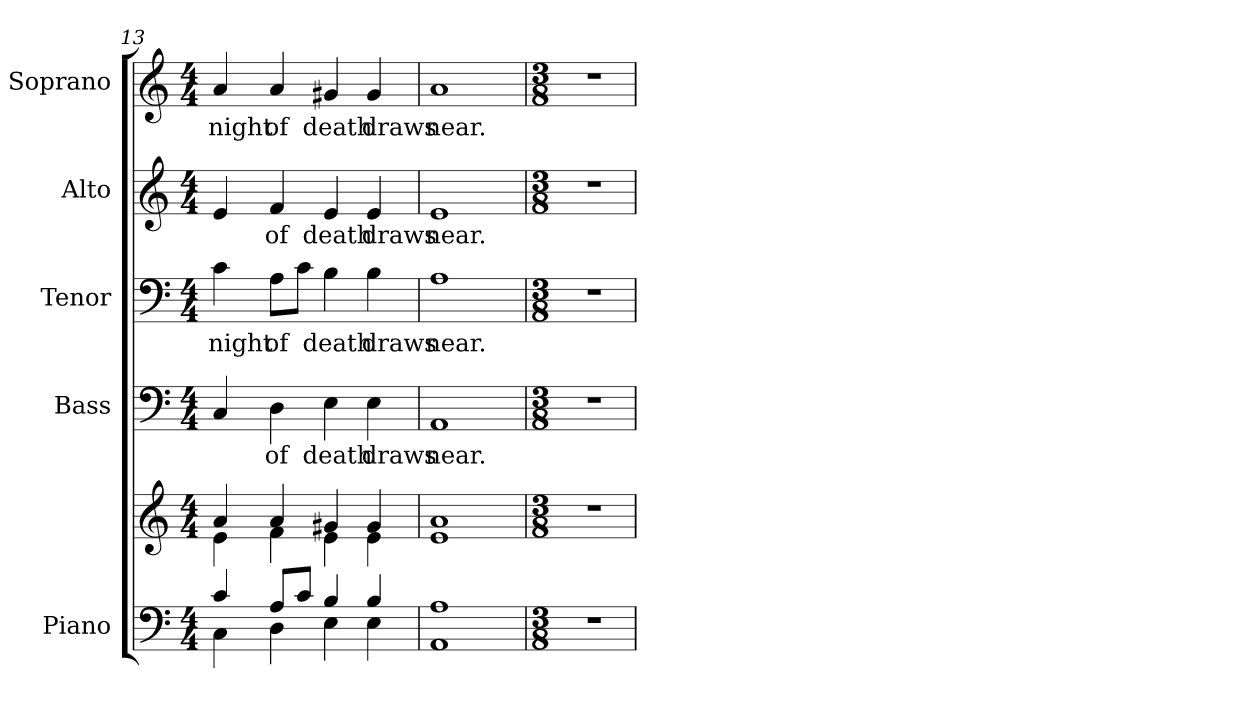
**kern	**kern	**kern	**text	**kern	**text	**kern	**text	**kern	**text
*part5	*part5	*part4	*part4	*part3	*part3	*part2	*part2	*part1	*part1
*staff6	*staff5	*staff4	*staff4	*staff3	*staff3	*staff2	*staff2	*staff1	*staff1
*I"Piano	*	*I"Bass	*	*I"Tenor	*	*I"Alto	*	*I"Soprano	*
*I'Pno.	*	*I'B.	*	*I'T.	*	*I'A.	*	*I'S.	*
!!LO:PB:g=z
*clefF4	*clefG2	*clefF4	*	*clefF4	*	*clefG2	*	*clefG2	*
*k[]	*k[]	*k[]	*	*k[]	*	*k[]	*	*k[]	*
*C:	*C:	*C:	*	*C:	*	*C:	*	*C:	*
*M4/4	*M4/4	*M4/4	*	*M4/4	*	*M4/4	*	*M4/4	*
=13	=13	=13	=13	=13	=13	=13	=13	=13	=13
*^	*^	*	*	*	*	*	*	*	*
!	!	!	!	!	!	!	!LO:LY:b:color=#000000	!	!	!	!
!	!	!	!	!	!	!	!	!	!	!	!LO:LY:b:color=#000000
4ci/	4Ci\	4ai/	4ei\	4Ci/	.	4ci\	night	4ei/	.	4ai/	night
!	!	!	!	!	!LO:LY:b:color=#000000	!	!	!	!	!	!
!	!	!	!	!	!	!	!LO:LY:b:color=#000000	!	!	!	!
!	!	!	!	!	!	!	!	!	!LO:LY:b:color=#000000	!	!
!	!	!	!	!	!	!	!	!	!	!	!LO:LY:b:color=#000000
8Ai/L	4Di\	4ai/	4fi\	4Di\	of	8Ai\L	of	4fi/	of	4ai/	of
8ci/J	.	.	.	.	.	8ci\J	.	.	.	.	.
!	!	!	!	!	!LO:LY:b:color=#000000	!	!	!	!	!	!
!	!	!	!	!	!	!	!LO:LY:b:color=#000000	!	!	!	!
!	!	!	!	!	!	!	!	!	!LO:LY:b:color=#000000	!	!
!	!	!	!	!	!	!	!	!	!	!	!LO:LY:b:color=#000000
4Bi/	4Ei\	4g#Xi/	4ei\	4Ei\	death	4Bi\	death	4ei/	death	4g#Xi/	death
!	!	!	!	!	!LO:LY:b:color=#000000	!	!	!	!	!	!
!	!	!	!	!	!	!	!LO:LY:b:color=#000000	!	!	!	!
!	!	!	!	!	!	!	!	!	!LO:LY:b:color=#000000	!	!
!	!	!	!	!	!	!	!	!	!	!	!LO:LY:b:color=#000000
4Bi/	4Ei\	4g#i/	4ei\	4Ei\	draws	4Bi\	draws	4ei/	draws	4g#i/	draws
=14	=14	=14	=14	=14	=14	=14	=14	=14	=14	=14	=14
!	!	!	!	!	!LO:LY:b:color=#000000	!	!	!	!	!	!
!	!	!	!	!	!	!	!LO:LY:b:color=#000000	!	!	!	!
!	!	!	!	!	!	!	!	!	!LO:LY:b:color=#000000	!	!
!	!	!	!	!	!	!	!	!	!	!	!LO:LY:b:color=#000000
1Ai	1AAi	1ai	1ei	1AAi	near.	1Ai	near.	1ei	near.	1ai	near.
*v	*v	*	*	*	*	*	*	*	*	*	*
*	*v	*v	*	*	*	*	*	*	*	*
!!LO:PB:g=z
=15	=15	=15	=15	=15	=15	=15	=15	=15	=15
*M3/8	*M3/8	*M3/8	*	*M3/8	*	*M3/8	*	*M3/8	*
*^	*^	*	*	*	*	*	*	*	*
!LO:N:vis=1	!	!LO:N:vis=1	!	!LO:N:vis=1	!	!LO:N:vis=1	!	!LO:N:vis=1	!	!LO:N:vis=1	!
*v	*v	*	*	*	*	*	*	*	*	*	*
*	*v	*v	*	*	*	*	*	*	*	*
4.r	4.r	4.r	.	4.r	.	4.r	.	4.r	.
=	=	=	=	=	=	=	=	=	=
*-	*-	*-	*-	*-	*-	*-	*-	*-	*-
